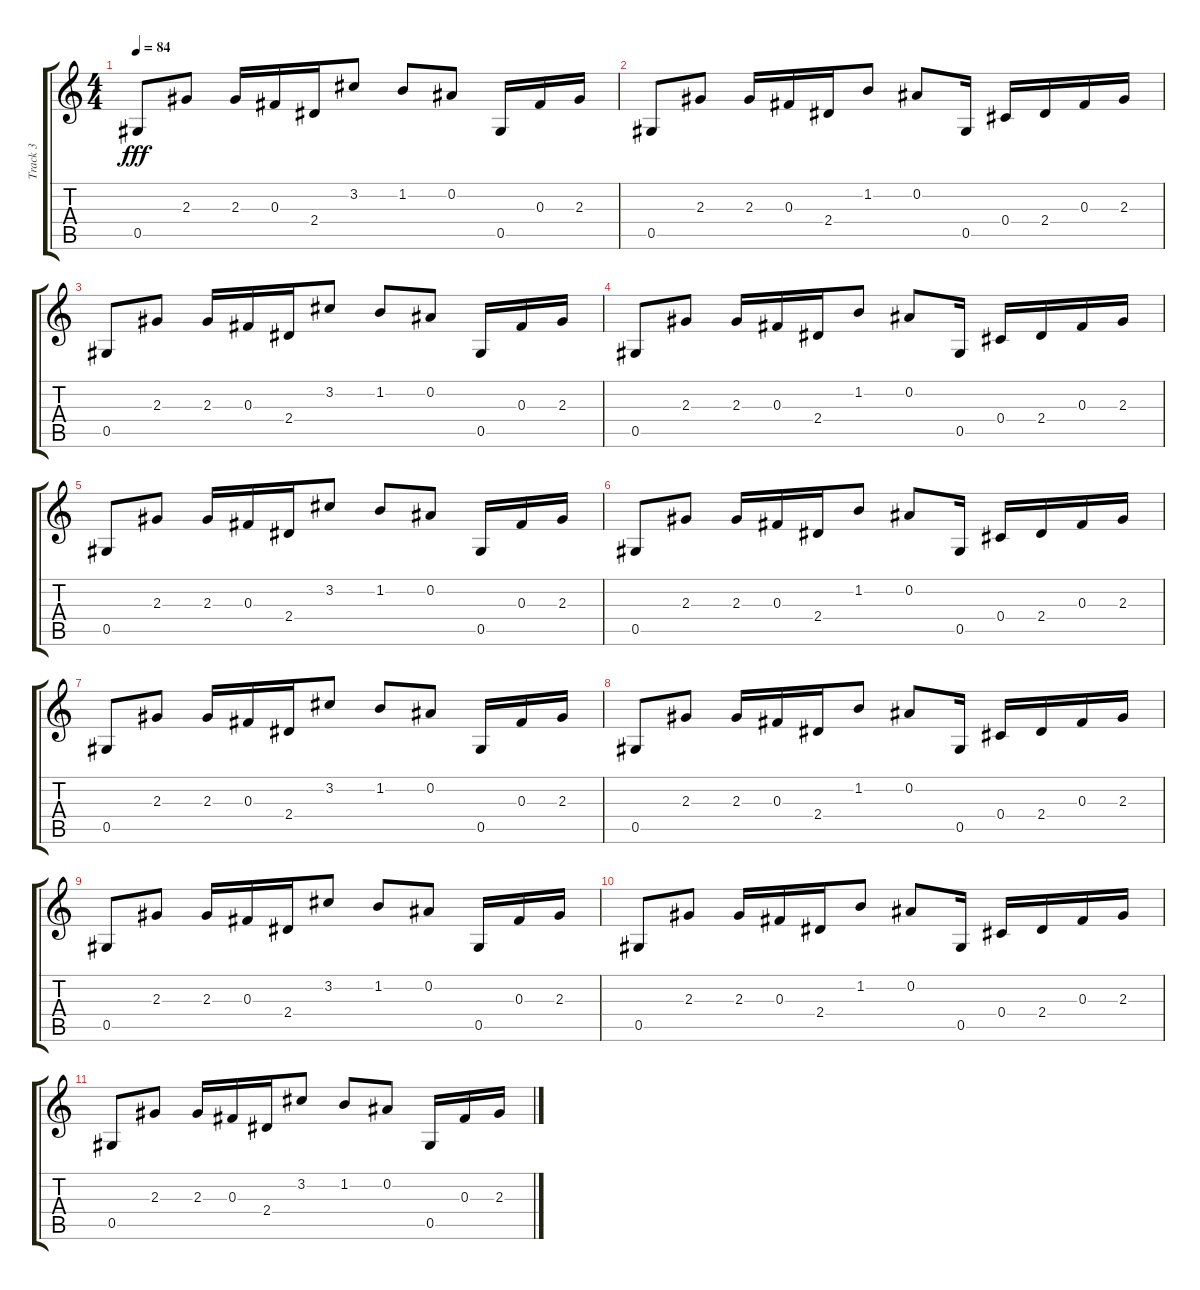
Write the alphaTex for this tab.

\track ("Track 3" "Track 3") {instrument distortionguitar}
\staff {score tabs}
\tuning (Eb4 Bb3 Gb3 Db3 Ab2 Eb2) {hide}
\ts (4 4)
\tempo 84
\clef g2
\ks c
0.5.8{dy fff} 2.3.8 2.3.16 0.3.16 2.4.16 3.2.8 1.2.8 0.2.8 0.5.16 0.3.16 2.3.16 |
0.5.8 2.3.8 2.3.16 0.3.16 2.4.16 1.2.8 0.2.8 0.5.16 0.4.16 2.4.16 0.3.16 2.3.16 |
0.5.8 2.3.8 2.3.16 0.3.16 2.4.16 3.2.8 1.2.8 0.2.8 0.5.16 0.3.16 2.3.16 |
0.5.8 2.3.8 2.3.16 0.3.16 2.4.16 1.2.8 0.2.8 0.5.16 0.4.16 2.4.16 0.3.16 2.3.16 |
0.5.8 2.3.8 2.3.16 0.3.16 2.4.16 3.2.8 1.2.8 0.2.8 0.5.16 0.3.16 2.3.16 |
0.5.8 2.3.8 2.3.16 0.3.16 2.4.16 1.2.8 0.2.8 0.5.16 0.4.16 2.4.16 0.3.16 2.3.16 |
0.5.8 2.3.8 2.3.16 0.3.16 2.4.16 3.2.8 1.2.8 0.2.8 0.5.16 0.3.16 2.3.16 |
0.5.8 2.3.8 2.3.16 0.3.16 2.4.16 1.2.8 0.2.8 0.5.16 0.4.16 2.4.16 0.3.16 2.3.16 |
0.5.8 2.3.8 2.3.16 0.3.16 2.4.16 3.2.8 1.2.8 0.2.8 0.5.16 0.3.16 2.3.16 |
0.5.8 2.3.8 2.3.16 0.3.16 2.4.16 1.2.8 0.2.8 0.5.16 0.4.16 2.4.16 0.3.16 2.3.16 |
0.5.8 2.3.8 2.3.16 0.3.16 2.4.16 3.2.8 1.2.8 0.2.8 0.5.16 0.3.16 2.3.16
